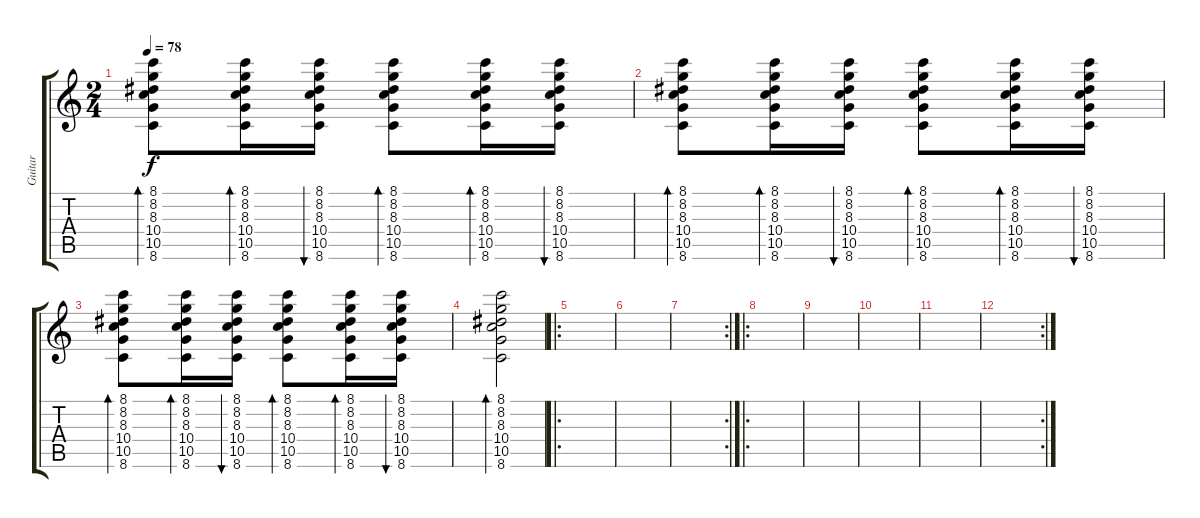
\track ("Guitar" "Guitar") {instrument acousticguitarnylon}
\staff {score tabs}
\tuning (E4 B3 G3 D3 A2 E2) {hide}
\ts (2 4)
\tempo 78
\clef g2
\ks c
(8.1 8.2 8.3 10.4 10.5 8.6).8{bd 30 dy f} (8.1 8.2 8.3 10.4 10.5 8.6).16{bd 30} (8.1 8.2 8.3 10.4 10.5 8.6).16{bu 30} (8.1 8.2 8.3 10.4 10.5 8.6).8{bd 30} (8.1 8.2 8.3 10.4 10.5 8.6).16{bd 30} (8.1 8.2 8.3 10.4 10.5 8.6).16{bu 30} |
(8.1 8.2 8.3 10.4 10.5 8.6).8{bd 30} (8.1 8.2 8.3 10.4 10.5 8.6).16{bd 30} (8.1 8.2 8.3 10.4 10.5 8.6).16{bu 30} (8.1 8.2 8.3 10.4 10.5 8.6).8{bd 30} (8.1 8.2 8.3 10.4 10.5 8.6).16{bd 30} (8.1 8.2 8.3 10.4 10.5 8.6).16{bu 30} |
(8.1 8.2 8.3 10.4 10.5 8.6).8{bd 30} (8.1 8.2 8.3 10.4 10.5 8.6).16{bd 30} (8.1 8.2 8.3 10.4 10.5 8.6).16{bu 30} (8.1 8.2 8.3 10.4 10.5 8.6).8{bd 30} (8.1 8.2 8.3 10.4 10.5 8.6).16{bd 30} (8.1 8.2 8.3 10.4 10.5 8.6).16{bu 30} |
(8.1 8.2 8.3 10.4 10.5 8.6).2{bd 480} |
\ro
|
|
\rc 2
|
\ro
|
|
|
|
\rc 2
